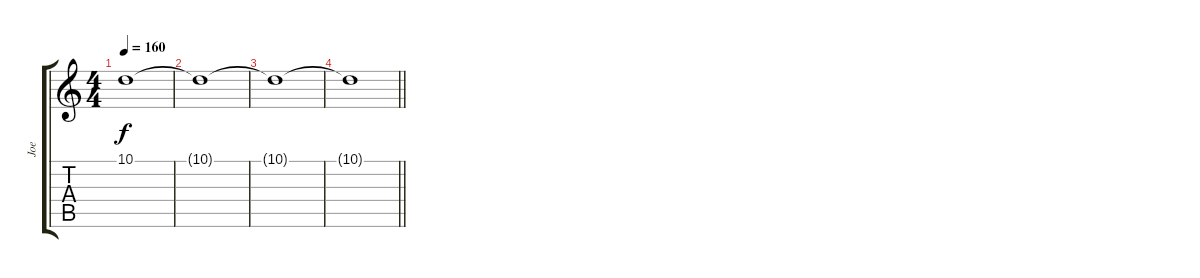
\track ("Joe" "Joe") {instrument lead1square}
\staff {score tabs}
\tuning (E4 B3 G3 D3 A2 E2) {hide}
\ts (4 4)
\tempo 160
\clef g2
\ks c
10.1.1{dy f} |
10.1{t}.1 |
10.1{t}.1 |
\barLineRight lightlight
10.1{t}.1
